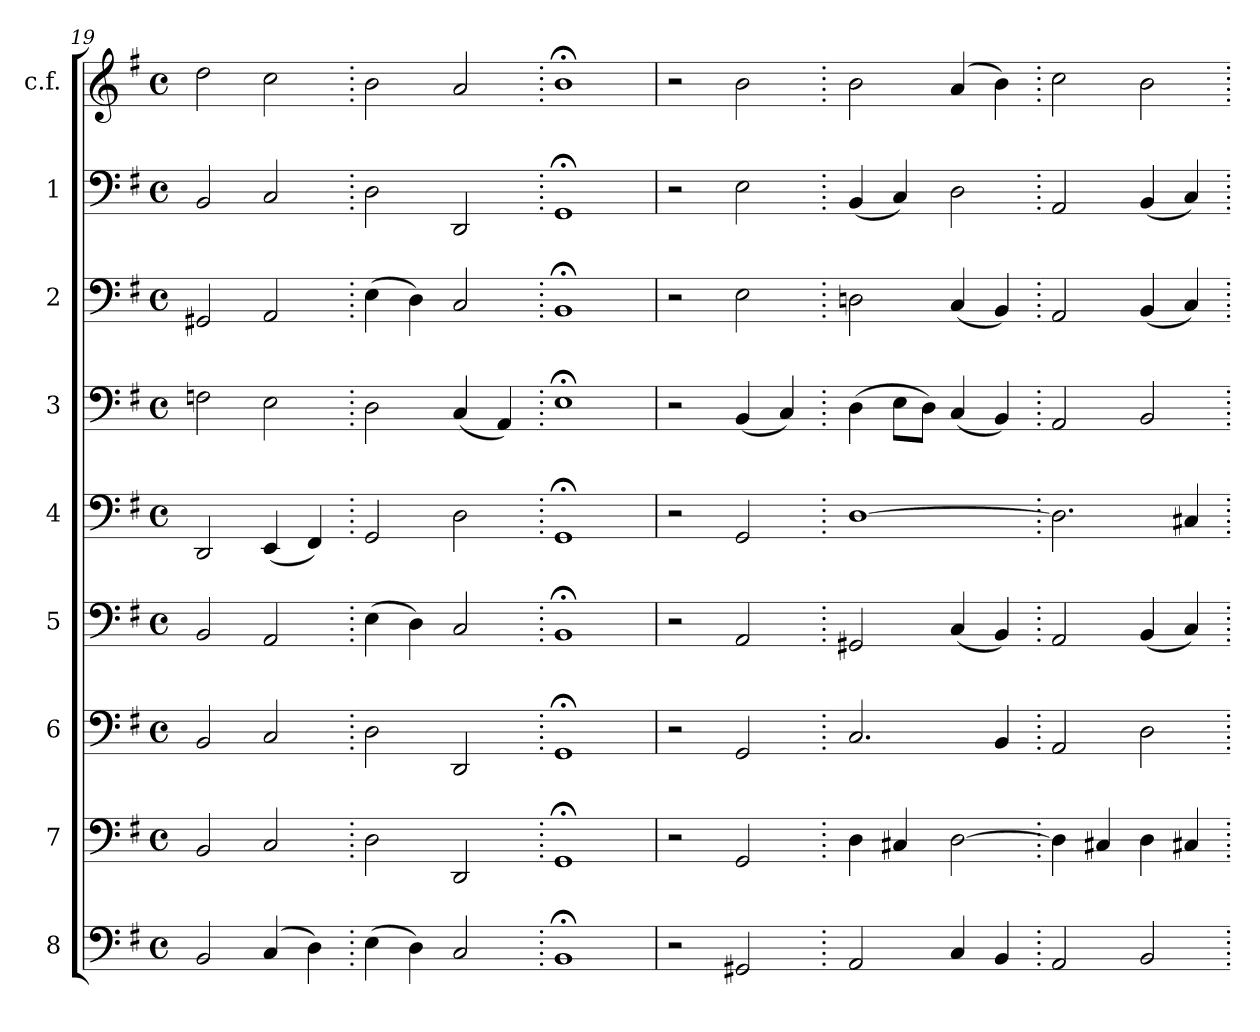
**kern	**kern	**kern	**kern	**kern	**kern	**kern	**kern	**kern
*part9	*part8	*part7	*part6	*part5	*part4	*part3	*part2	*part1
*staff9	*staff8	*staff7	*staff6	*staff5	*staff4	*staff3	*staff2	*staff1
*I"8	*I"7	*I"6	*I"5	*I"4	*I"3	*I"2	*I"1	*I"c.f.
*clefF4	*clefF4	*clefF4	*clefF4	*clefF4	*clefF4	*clefF4	*clefF4	*clefG2
*k[f#]	*k[f#]	*k[f#]	*k[f#]	*k[f#]	*k[f#]	*k[f#]	*k[f#]	*k[f#]
*G:	*	*G:	*G:	*G:	*G:	*G:	*G:	*G:
*M4/4	*M4/4	*M4/4	*M4/4	*M4/4	*M4/4	*M4/4	*M4/4	*M4/4
*met(c)	*met(c)	*met(c)	*met(c)	*met(c)	*met(c)	*met(c)	*met(c)	*met(c)
=19	=19	=19	=19	=19	=19	=19	=19	=19
2BB	2BB	2BB	2BB	2DD	2Fn	2GG#X	2BB	2dd
(4C	2C	2C	2AA	(4EE	2E	2AA	2C	2cc
4D)	.	.	.	4FF#)	.	.	.	.
=20.	=20.	=20.	=20.	=20.	=20.	=20.	=20.	=20.
(4E	2D	2D	(4E	2GG	2D	(4E	2D	2b
4D)	.	.	4D)	.	.	4D)	.	.
2C	2DD	2DD	2C	2D	(4C	2C	2DD	2a
.	.	.	.	.	4AA)	.	.	.
=21.	=21.	=21.	=21.	=21.	=21.	=21.	=21.	=21.
1BB;<	1GG;<	1GG;<	1BB;<	1GG;<	1E;<	1BB;<	1GG;<	1b;<
=22	=22	=22	=22	=22	=22	=22	=22	=22
2r	2r	2r	2r	2r	2r	2r	2r	2r
2GG#X	2GG	2GG	2AA	2GG	(4BB	2E	2E	2b
.	.	.	.	.	4C)	.	.	.
=23.	=23.	=23.	=23.	=23.	=23.	=23.	=23.	=23.
2AA	4D	2.C	2GG#X	[1D	(4D	2Dn	(4BB	2b
.	4C#X	.	.	.	8EL	.	4C)	.
.	.	.	.	.	8DJ)	.	.	.
4C	[2D	.	(4C	.	(4C	(4C	2D	(4a
4BB	.	4BB	4BB)	.	4BB)	4BB)	.	4b)
=24.	=24.	=24.	=24.	=24.	=24.	=24.	=24.	=24.
2AA	4D]	2AA	2AA	2.D]	2AA	2AA	2AA	2cc
.	4C#X	.	.	.	.	.	.	.
2BB	4D	2D	(4BB	.	2BB	(4BB	(4BB	2b
.	4C#X	.	4C)	4C#X	.	4C)	4C)	.
=.	=.	=.	=.	=.	=.	=.	=.	=.
*-	*-	*-	*-	*-	*-	*-	*-	*-
